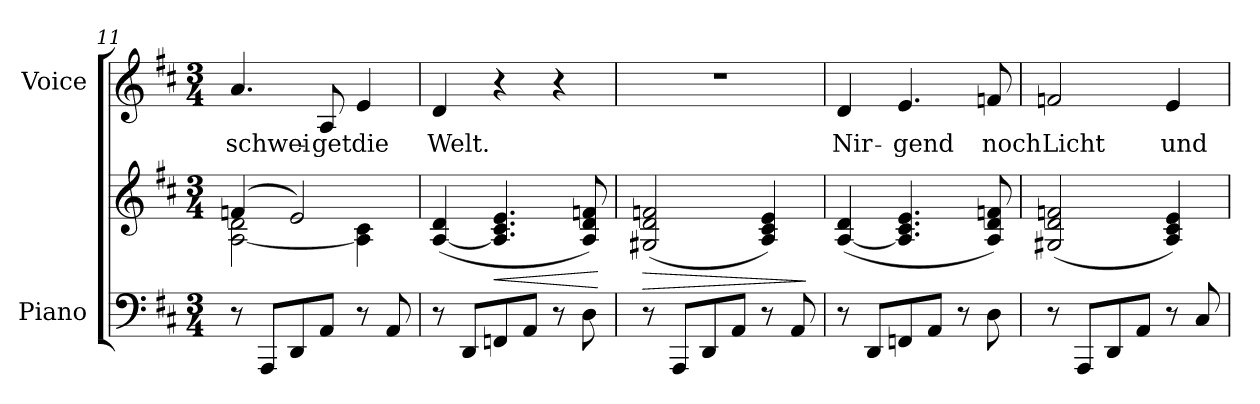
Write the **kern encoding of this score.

**kern	**kern	**dynam	**kern	**text
*part2	*part2	*part2	*part1	*part1
*staff3	*staff2	*staff2/3	*staff1	*staff1
*I"Piano	*	*	*I"Voice	*
*I'Pno	*	*	*	*
*clefF4	*clefG2	*	*clefG2	*
*k[f#c#]	*k[f#c#]	*	*k[f#c#]	*
*M3/4	*M3/4	*	*M3/4	*
=11	=11	=11	=11	=11
*	*^	*	*	*
!	!	!	!	!	!LO:LY:b
8r	(>4fn/	[2A\ 2d\	.	4.a/	schwei-
8AAA/L	.	.	.	.	.
8DD/	2e/)	.	.	.	.
!	!	!	!	!	!LO:LY:b
8AA/J	.	.	.	8A/	-get
!	!	!	!	!	!LO:LY:b
8r	.	4A\] 4c#\	.	4e/	die
8AA/	.	.	.	.	.
*	*v	*v	*	*	*
!!LO:LB:g=z
=12	=12	=12	=12	=12
!	!	!	!	!LO:LY:b
8r	(>[4A/ 4d/	.	4d/	Welt.
8DD/L	.	.	.	.
!	!	!LO:HP:b	!	!
8FFn/	4.A/] 4.c#/ 4.e/	<	4r	.
8AA/J	.	.	.	.
8r	.	.	4r	.
8D\	8A/ 8d/ 8fn/)	.	.	.
.	.	[	.	.
=13	=13	=13	=13	=13
!	!	!LO:HP:b	!	!
8r	(>2G#X/ 2d/ 2fn/	>	2.r	.
8AAA/L	.	.	.	.
8DD/	.	.	.	.
8AA/J	.	.	.	.
8r	4A/ 4c#/ 4e/)	.	.	.
8AA/	.	.	.	.
.	.	]	.	.
=14	=14	=14	=14	=14
!	!	!	!	!LO:LY:b
8r	(>[4A/ 4d/	.	4d/	Nir-
8DD/L	.	.	.	.
!	!	!	!	!LO:LY:b
8FFn/	4.A/] 4.c#/ 4.e/	.	4.e/	-gend
8AA/J	.	.	.	.
8r	.	.	.	.
!	!	!	!	!LO:LY:b
8D\	8A/ 8d/ 8fn/)	.	8fn/	noch
=15	=15	=15	=15	=15
!	!	!	!	!LO:LY:b
8r	(>2G#X/ 2d/ 2fn/	.	2fn/	Licht
8AAA/L	.	.	.	.
8DD/	.	.	.	.
8AA/J	.	.	.	.
!	!	!	!	!LO:LY:b
8r	4A/ 4c#/ 4e/)	.	4e/	und
8C#/	.	.	.	.
=	=	=	=	=
*-	*-	*-	*-	*-
